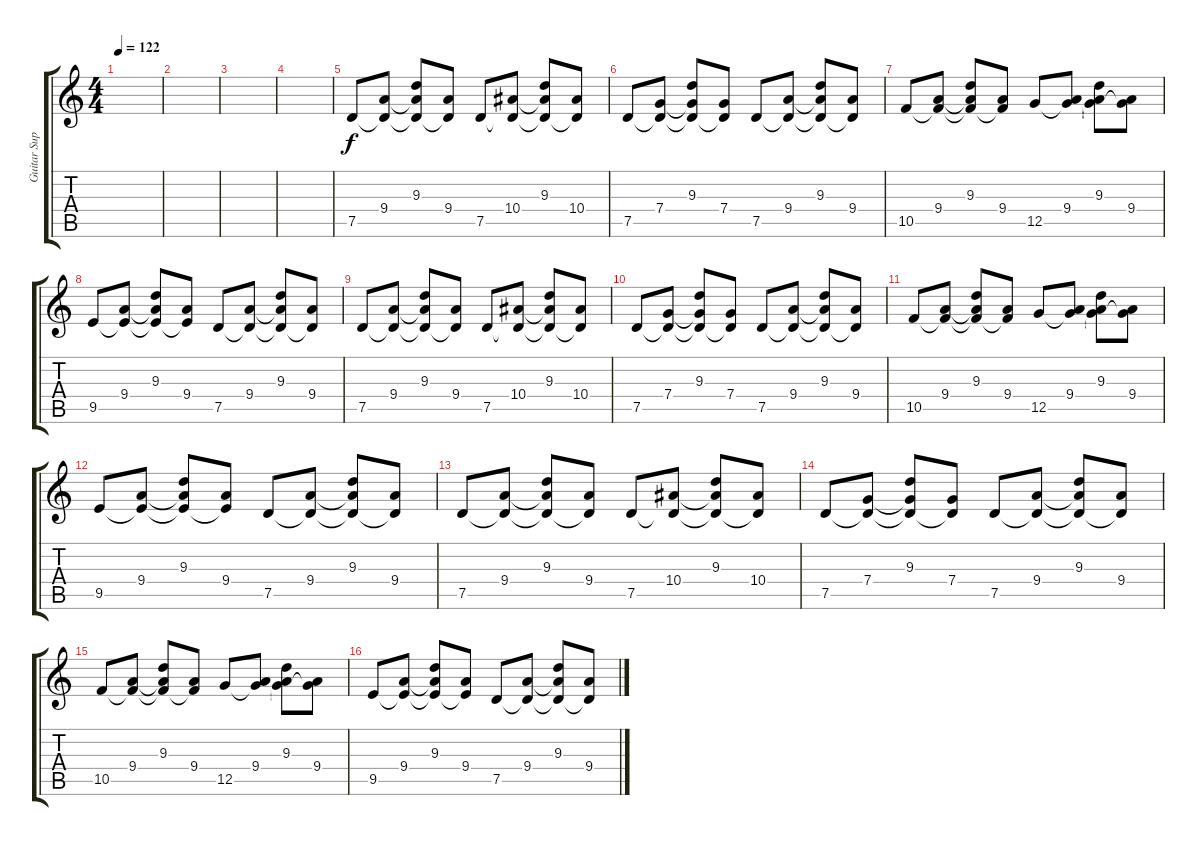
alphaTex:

\track ("Guitar Sup" "Guitar Sup") {instrument distortionguitar}
\staff {score tabs}
\tuning (D4 A3 F3 C3 G2 D2) {hide}
\ts (4 4)
\tempo 122
\clef g2
\ks c
|
|
|
|
7.5.8{volume 11} (9.4 7.5{t}).8 (9.3 9.4{t} 7.5{t}).8 (9.4 7.5{t}).8 7.5.8 (10.4 7.5{t}).8 (9.3 10.4{t} 7.5{t}).8 (10.4 7.5{t}).8 |
7.5.8 (7.4 7.5{t}).8 (9.3 7.4{t} 7.5{t}).8 (7.4 7.5{t}).8 7.5.8 (9.4 7.5{t}).8 (9.3 9.4{t} 7.5{t}).8 (9.4 7.5{t}).8 |
10.5.8 (9.4 10.5{t}).8 (9.3 9.4{t} 10.5{t}).8 (9.4 10.5{t}).8 12.5.8 (9.4 12.5{t}).8 (9.3 9.4{t} 12.5{t}).8 (9.4 12.5{t}).8 |
9.5.8 (9.4 9.5{t}).8 (9.3 9.4{t} 9.5{t}).8 (9.4 9.5{t}).8 7.5.8 (9.4 7.5{t}).8 (9.3 9.4{t} 7.5{t}).8 (9.4 7.5{t}).8 |
7.5.8 (9.4 7.5{t}).8 (9.3 9.4{t} 7.5{t}).8 (9.4 7.5{t}).8 7.5.8 (10.4 7.5{t}).8 (9.3 10.4{t} 7.5{t}).8 (10.4 7.5{t}).8 |
7.5.8 (7.4 7.5{t}).8 (9.3 7.4{t} 7.5{t}).8 (7.4 7.5{t}).8 7.5.8 (9.4 7.5{t}).8 (9.3 9.4{t} 7.5{t}).8 (9.4 7.5{t}).8 |
10.5.8 (9.4 10.5{t}).8 (9.3 9.4{t} 10.5{t}).8 (9.4 10.5{t}).8 12.5.8 (9.4 12.5{t}).8 (9.3 9.4{t} 12.5{t}).8 (9.4 12.5{t}).8 |
9.5.8 (9.4 9.5{t}).8 (9.3 9.4{t} 9.5{t}).8 (9.4 9.5{t}).8 7.5.8 (9.4 7.5{t}).8 (9.3 9.4{t} 7.5{t}).8 (9.4 7.5{t}).8 |
7.5.8 (9.4 7.5{t}).8 (9.3 9.4{t} 7.5{t}).8 (9.4 7.5{t}).8 7.5.8 (10.4 7.5{t}).8 (9.3 10.4{t} 7.5{t}).8 (10.4 7.5{t}).8 |
7.5.8 (7.4 7.5{t}).8 (9.3 7.4{t} 7.5{t}).8 (7.4 7.5{t}).8 7.5.8 (9.4 7.5{t}).8 (9.3 9.4{t} 7.5{t}).8 (9.4 7.5{t}).8 |
10.5.8 (9.4 10.5{t}).8 (9.3 9.4{t} 10.5{t}).8 (9.4 10.5{t}).8 12.5.8 (9.4 12.5{t}).8 (9.3 9.4{t} 12.5{t}).8 (9.4 12.5{t}).8 |
9.5.8 (9.4 9.5{t}).8 (9.3 9.4{t} 9.5{t}).8 (9.4 9.5{t}).8 7.5.8 (9.4 7.5{t}).8 (9.3 9.4{t} 7.5{t}).8 (9.4 7.5{t}).8
